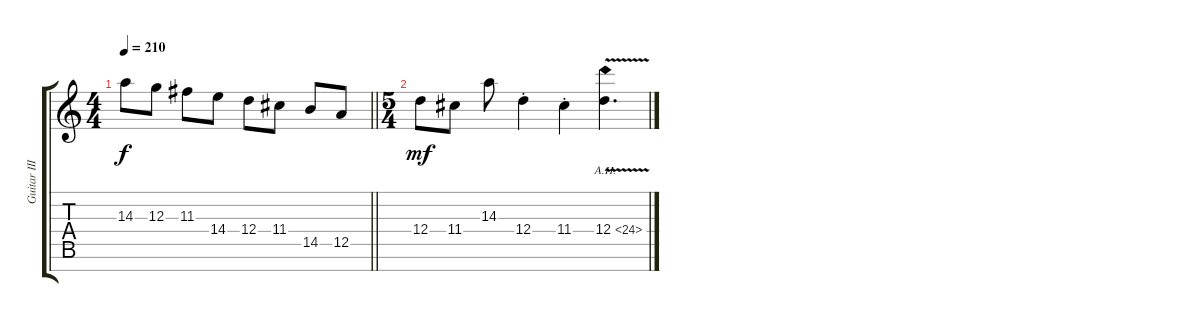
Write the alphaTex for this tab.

\track ("Guitar III" "Guitar III") {instrument distortionguitar}
\staff {score tabs}
\tuning (E4 B3 G3 D3 A2 E2 B1) {hide}
\ts (4 4)
\tempo 210
\clef g2
\barLineRight lightlight
\ks c
14.3.8{dy f} 12.3.8 11.3.8 14.4.8 12.4.8 11.4.8 14.5.8 12.5.8 |
\ts (5 4)
12.4.8{dy mf volume 13} 11.4.8 14.3.8 12.4{st}.4 11.4{st}.4 12.4{ah 12 v}.4{d}
